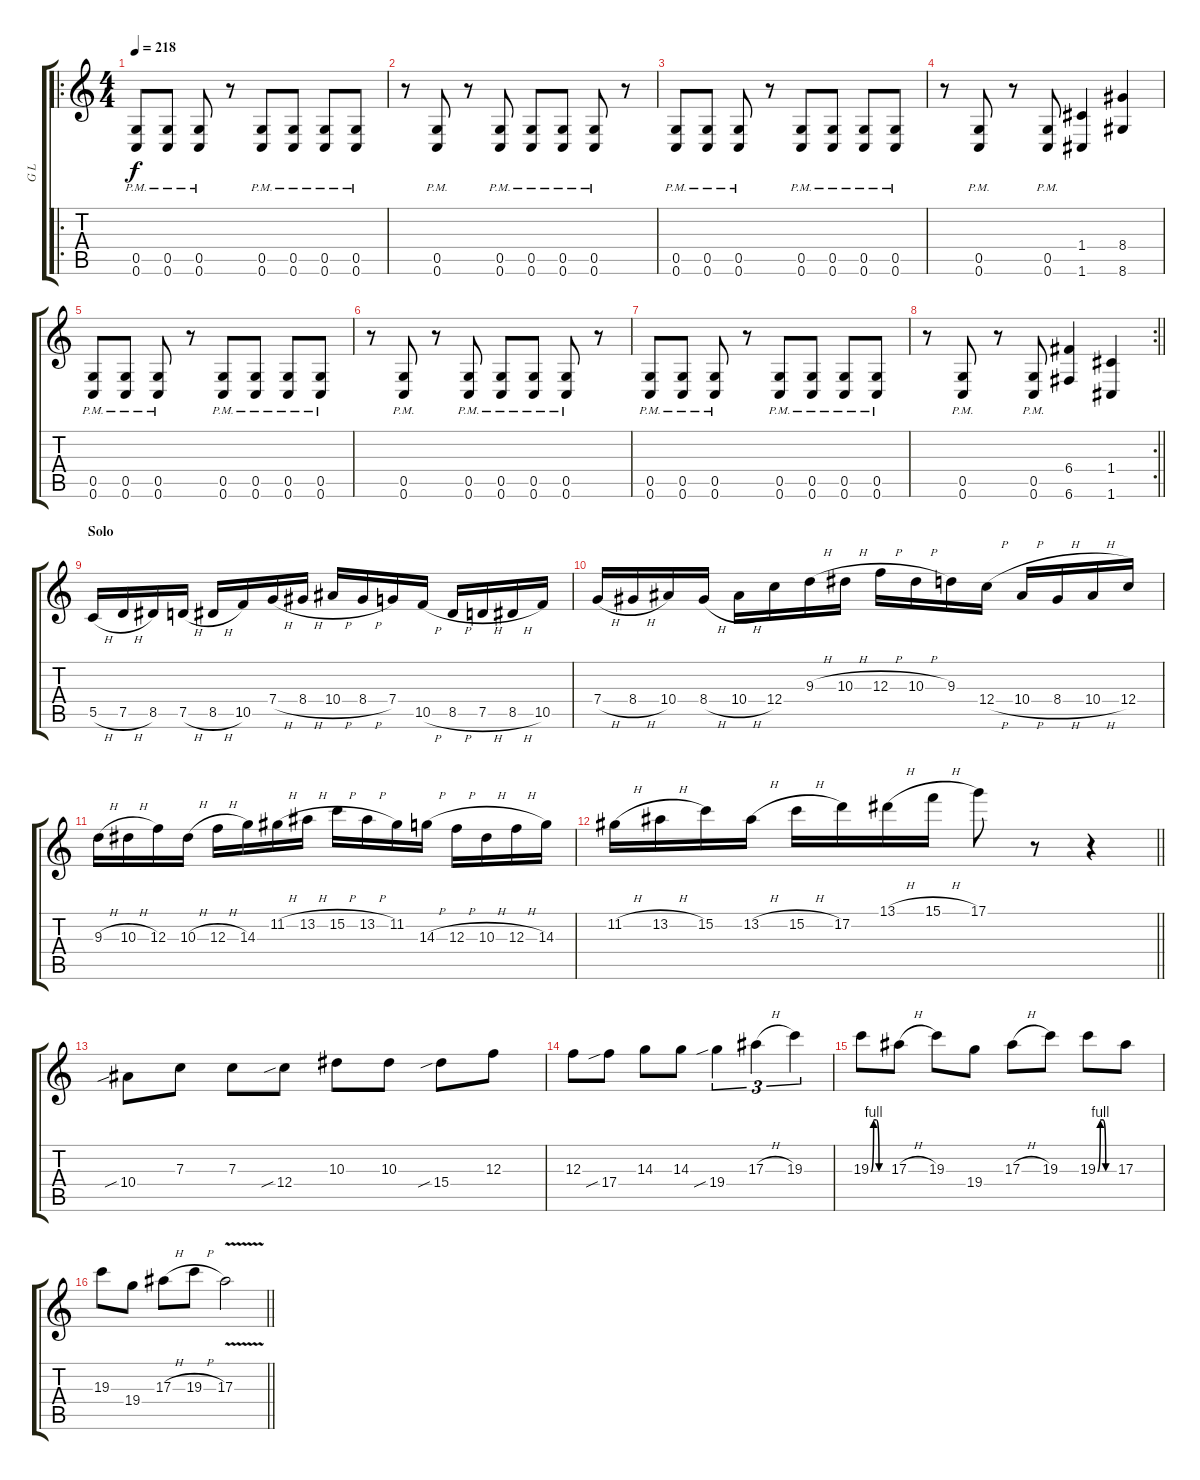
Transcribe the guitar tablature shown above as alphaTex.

\track ("G L" "G L") {instrument distortionguitar}
\staff {score tabs}
\tuning (D4 A3 F3 C3 G2 C2) {hide}
\ro
\ts (4 4)
\tempo 218
\clef g2
\ks c
(0.5{pm} 0.6{pm}).8{dy f} (0.5{pm} 0.6{pm}).8 (0.5{pm} 0.6{pm}).8 r.8 (0.5{pm} 0.6{pm}).8 (0.5{pm} 0.6{pm}).8 (0.5{pm} 0.6{pm}).8 (0.5{pm} 0.6{pm}).8 |
r.8 (0.5{pm} 0.6{pm}).8 r.8 (0.5{pm} 0.6{pm}).8 (0.5{pm} 0.6{pm}).8 (0.5{pm} 0.6{pm}).8 (0.5{pm} 0.6{pm}).8 r.8 |
(0.5{pm} 0.6{pm}).8 (0.5{pm} 0.6{pm}).8 (0.5{pm} 0.6{pm}).8 r.8 (0.5{pm} 0.6{pm}).8 (0.5{pm} 0.6{pm}).8 (0.5{pm} 0.6{pm}).8 (0.5{pm} 0.6{pm}).8 |
r.8 (0.5{pm} 0.6{pm}).8 r.8 (0.5{pm} 0.6{pm}).8 (1.4 1.6).4 (8.4 8.6).4 |
(0.5{pm} 0.6{pm}).8 (0.5{pm} 0.6{pm}).8 (0.5{pm} 0.6{pm}).8 r.8 (0.5{pm} 0.6{pm}).8 (0.5{pm} 0.6{pm}).8 (0.5{pm} 0.6{pm}).8 (0.5{pm} 0.6{pm}).8 |
r.8 (0.5{pm} 0.6{pm}).8 r.8 (0.5{pm} 0.6{pm}).8 (0.5{pm} 0.6{pm}).8 (0.5{pm} 0.6{pm}).8 (0.5{pm} 0.6{pm}).8 r.8 |
(0.5{pm} 0.6{pm}).8 (0.5{pm} 0.6{pm}).8 (0.5{pm} 0.6{pm}).8 r.8 (0.5{pm} 0.6{pm}).8 (0.5{pm} 0.6{pm}).8 (0.5{pm} 0.6{pm}).8 (0.5{pm} 0.6{pm}).8 |
\rc 2
\barLineRight lightlight
r.8 (0.5{pm} 0.6{pm}).8 r.8 (0.5{pm} 0.6{pm}).8 (6.4 6.6).4 (1.4 1.6).4 |
\section ("" "Solo")
5.5{h}.16 7.5{h}.16 8.5.16 7.5{h}.16 8.5{h}.16 10.5.16 7.4{h}.16 8.4{h}.16 10.4{h}.16 8.4{h}.16 7.4.16 10.5{h}.16 8.5{h}.16 7.5{h}.16 8.5{h}.16 10.5.16 |
7.4{h}.16 8.4{h}.16 10.4.16 8.4{h}.16 10.4{h}.16 12.4.16 9.3{h}.16 10.3{h}.16 12.3{h}.16 10.3{h}.16 9.3.16 12.4{h}.16 10.4{h}.16 8.4{h}.16 10.4{h}.16 12.4.16 |
9.3{h}.16 10.3{h}.16 12.3.16 10.3{h}.16 12.3{h}.16 14.3.16 11.2{h}.16 13.2{h}.16 15.2{h}.16 13.2{h}.16 11.2.16 14.3{h}.16 12.3{h}.16 10.3{h}.16 12.3{h}.16 14.3.16 |
\barLineRight lightlight
11.2{h}.16 13.2{h}.16 15.2.16 13.2{h}.16 15.2{h}.16 17.2.16 13.1{h}.16 15.1{h}.16 17.1.8 r.8 r.4 |
10.4{sib}.8 7.3.8 7.3.8 12.4{sib}.8 10.3.8 10.3.8 15.4{sib}.8 12.3.8 |
12.3.8 17.4{sib}.8 14.3.8 14.3.8 19.4{sib}.4{tu (3 2)} 17.3{h}.4{tu (3 2)} 19.3.4{tu (3 2)} |
19.3{be (custom 0 0 10 4 20 4 30 0 60 0)}.8 17.3{h}.8 19.3.8 19.4.8 17.3{h}.8 19.3.8 19.3{be (custom 0 0 10 4 20 4 30 0 60 0)}.8 17.3.8 |
\barLineRight lightlight
19.3.8 19.4.8 17.3{h}.8 19.3{h}.8 17.3{v}.2
